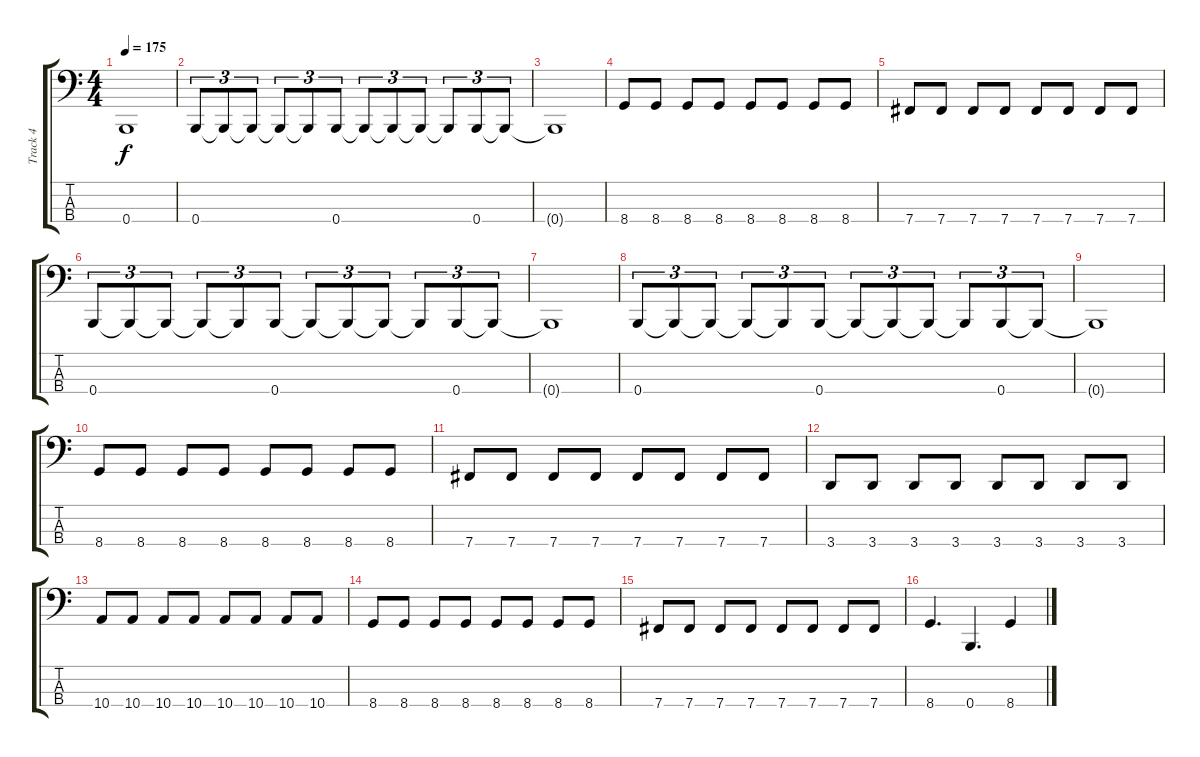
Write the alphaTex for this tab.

\track ("Track 4" "Track 4") {instrument electricbasspick}
\staff {score tabs}
\tuning (E2 B1 Gb1 B0) {hide}
\ts (4 4)
\tempo 175
\clef f4
\ks c
0.4{t}.1{dy f} |
0.4.8{tu (3 2)} 0.4{t}.8{tu (3 2)} 0.4{t}.8{tu (3 2)} 0.4{t}.8{tu (3 2)} 0.4{t}.8{tu (3 2)} 0.4.8{tu (3 2)} 0.4{t}.8{tu (3 2)} 0.4{t}.8{tu (3 2)} 0.4{t}.8{tu (3 2)} 0.4{t}.8{tu (3 2)} 0.4.8{tu (3 2)} 0.4{t}.8{tu (3 2)} |
0.4{t}.1 |
8.4.8 8.4.8 8.4.8 8.4.8 8.4.8 8.4.8 8.4.8 8.4.8 |
7.4.8 7.4.8 7.4.8 7.4.8 7.4.8 7.4.8 7.4.8 7.4.8 |
0.4.8{tu (3 2)} 0.4{t}.8{tu (3 2)} 0.4{t}.8{tu (3 2)} 0.4{t}.8{tu (3 2)} 0.4{t}.8{tu (3 2)} 0.4.8{tu (3 2)} 0.4{t}.8{tu (3 2)} 0.4{t}.8{tu (3 2)} 0.4{t}.8{tu (3 2)} 0.4{t}.8{tu (3 2)} 0.4.8{tu (3 2)} 0.4{t}.8{tu (3 2)} |
0.4{t}.1 |
0.4.8{tu (3 2)} 0.4{t}.8{tu (3 2)} 0.4{t}.8{tu (3 2)} 0.4{t}.8{tu (3 2)} 0.4{t}.8{tu (3 2)} 0.4.8{tu (3 2)} 0.4{t}.8{tu (3 2)} 0.4{t}.8{tu (3 2)} 0.4{t}.8{tu (3 2)} 0.4{t}.8{tu (3 2)} 0.4.8{tu (3 2)} 0.4{t}.8{tu (3 2)} |
0.4{t}.1 |
8.4.8 8.4.8 8.4.8 8.4.8 8.4.8 8.4.8 8.4.8 8.4.8 |
7.4.8 7.4.8 7.4.8 7.4.8 7.4.8 7.4.8 7.4.8 7.4.8 |
3.4.8 3.4.8 3.4.8 3.4.8 3.4.8 3.4.8 3.4.8 3.4.8 |
10.4.8 10.4.8 10.4.8 10.4.8 10.4.8 10.4.8 10.4.8 10.4.8 |
8.4.8 8.4.8 8.4.8 8.4.8 8.4.8 8.4.8 8.4.8 8.4.8 |
7.4.8 7.4.8 7.4.8 7.4.8 7.4.8 7.4.8 7.4.8 7.4.8 |
8.4.4{d} 0.4.4{d} 8.4.4
